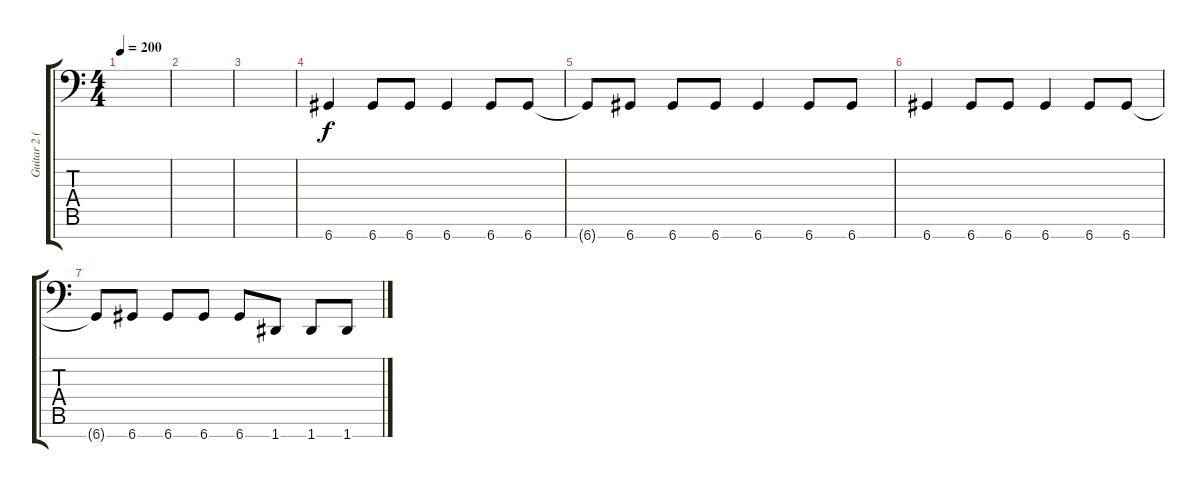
\track ("Guitar 2 (8th string)" "Guitar 2 (") {instrument distortionguitar}
\staff {score tabs}
\tuning (D4 A3 F3 C3 G2 D2 D1) {hide}
\ts (4 4)
\tempo 200
\clef f4
\ks c
|
|
|
6.7.4 6.7.8 6.7.8 6.7.4 6.7.8 6.7.8 |
6.7{t}.8 6.7.8 6.7.8 6.7.8 6.7.4 6.7.8 6.7.8 |
6.7.4 6.7.8 6.7.8 6.7.4 6.7.8 6.7.8 |
6.7{t}.8 6.7.8 6.7.8 6.7.8 6.7.8 1.7.8 1.7.8 1.7.8
